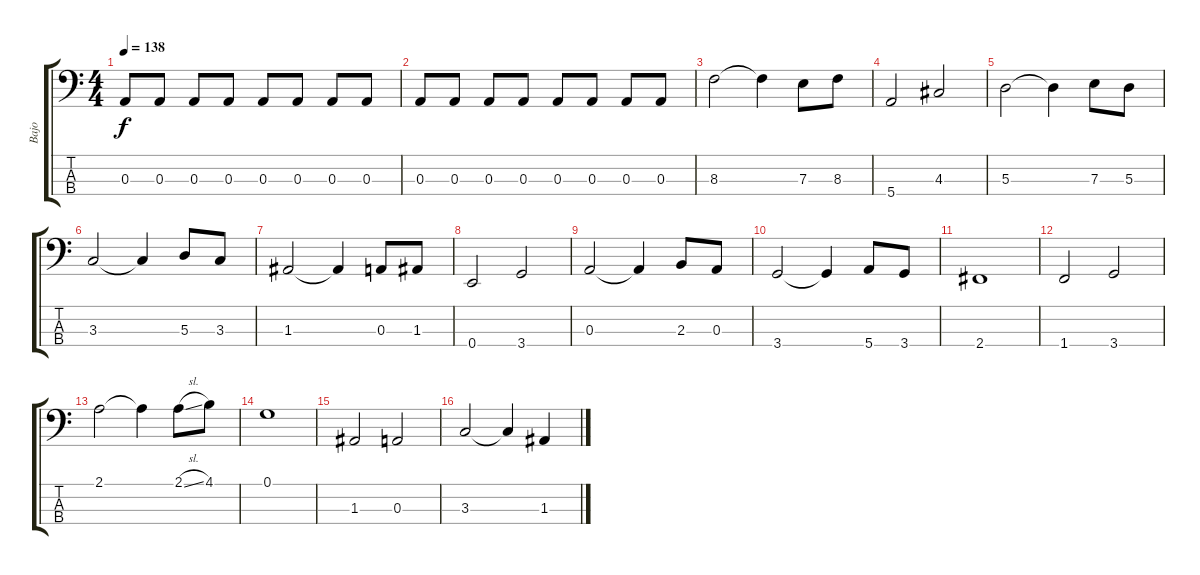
\track ("Bajo" "Bajo") {instrument electricbasspick}
\staff {score tabs}
\tuning (G2 D2 A1 E1) {hide}
\ts (4 4)
\tempo 138
\clef f4
\ks c
0.3.8{dy f} 0.3.8 0.3.8 0.3.8 0.3.8 0.3.8 0.3.8 0.3.8 |
0.3.8 0.3.8 0.3.8 0.3.8 0.3.8 0.3.8 0.3.8 0.3.8 |
8.3.2 8.3{t}.4 7.3.8 8.3.8 |
5.4.2 4.3.2 |
5.3.2 5.3{t}.4 7.3.8 5.3.8 |
3.3.2 3.3{t}.4 5.3.8 3.3.8 |
1.3.2 1.3{t}.4 0.3.8 1.3.8 |
0.4.2 3.4.2 |
0.3.2 0.3{t}.4 2.3.8 0.3.8 |
3.4.2 3.4{t}.4 5.4.8 3.4.8 |
2.4.1 |
1.4.2 3.4.2 |
2.1.2 2.1{t}.4 2.1{sl}.8 4.1.8 |
0.1.1 |
1.3.2 0.3.2 |
3.3.2 3.3{t}.4 1.3.4
